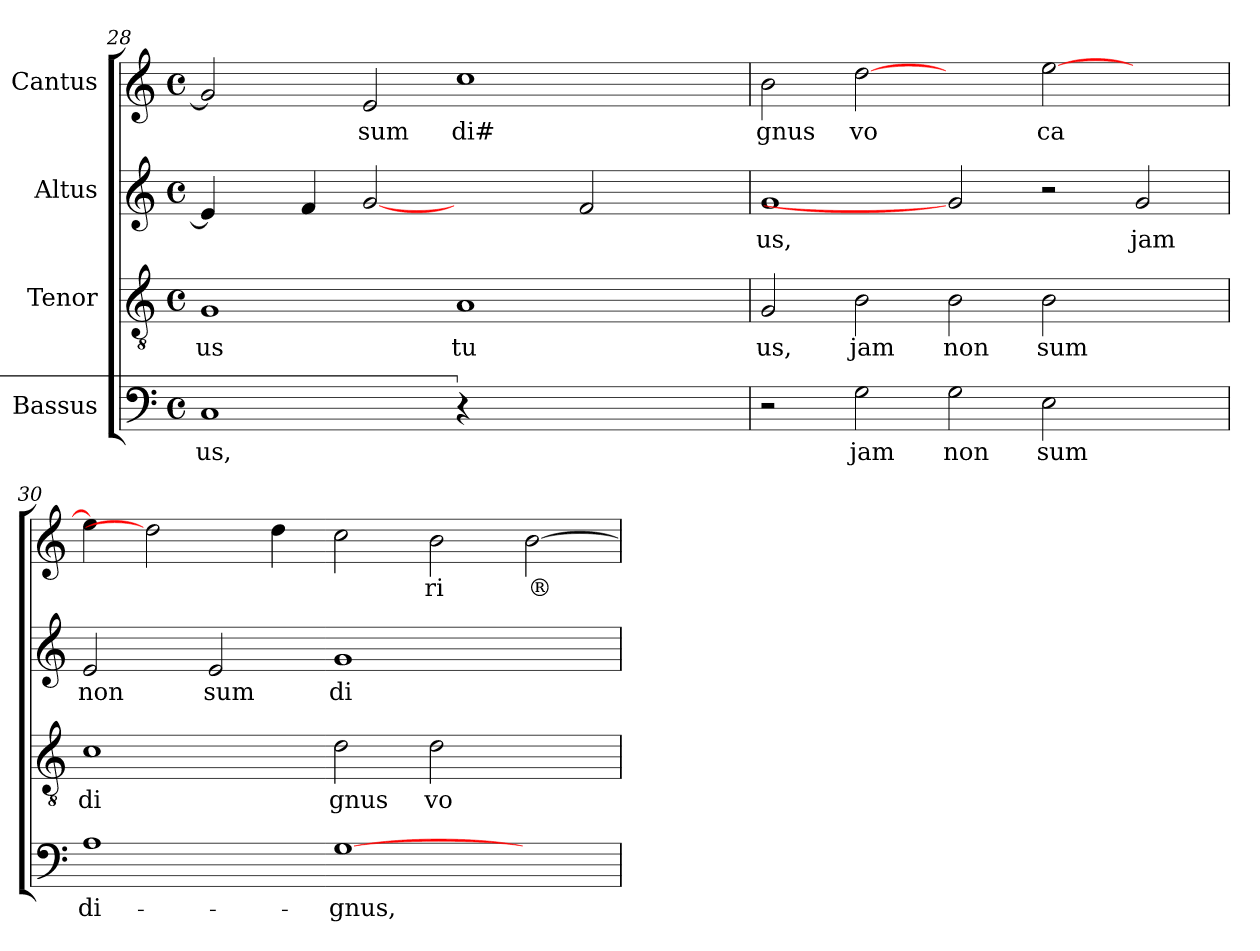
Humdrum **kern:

**kern	**text	**kern	**text	**kern	**text	**kern	**text
*part4	*part4	*part3	*part3	*part2	*part2	*part1	*part1
*staff4	*staff4	*staff3	*staff3	*staff2	*staff2	*staff1	*staff1
*I"Bassus	*	*I"Tenor	*	*I"Altus	*	*I"Cantus	*
!!LO:LB:g=z
*clefF4	*	*clefGv2	*	*clefG2	*	*clefG2	*
*	*	*	*	*k[]	*	*	*
*	*	*	*	*C:	*	*	*
*M4/4	*	*M4/4	*	*M4/4	*	*M4/4	*
*met(c)	*	*met(c)	*	*met(c)	*	*met(c)	*
=28	=28	=28	=28	=28	=28	=28	=28
!	!LO:LY:b:cj	!	!LO:LY:b:cj	!	!	!	!
*	*	*	*	*^	*	*	*
1C	-us,	1G	us	4e/]	8ryy	.	2g/]	.
.	.	.	.	.	16ryy	.	.	.
.	.	.	.	.	64ryy	.	.	.
.	.	.	.	.	1ryy	.	.	.
.	.	.	.	4f/	.	.	.	.
!	!	!	!	!	!	!	!	!LO:LY:b:cj
.	.	.	.	[2g	.	.	2e/	sum
!LO:N:vis=1	!	!	!LO:LY:b:cj	!	!	!	!	!LO:LY:b:cj
4%5r	.	1A	tu	2ryy	.	.	1cc	di#
.	.	.	.	.	1ryy	.	.	.
.	.	.	.	2f/	.	.	.	.
.	.	4ryy	.	4ryy	.	.	4ryy	.
.	.	.	.	.	32.ryy	.	.	.
=29	=29	=29	=29	=29	=29	=29	=29	=29
!	!	!	!LO:LY:b:cj	!	!	!LO:LY:b:cj	!	!LO:LY:b:cj
*	*	*	*	*v	*v	*	*	*
2r	.	2G/	us,	1g	us,	2b\	gnus
!	!LO:LY:b:cj	!	!LO:LY:b:cj	!	!	!	!LO:LY:b:cj
2G\	jam	2B\	jam	.	.	[2dd	vo
!	!LO:LY:b:cj	!	!LO:LY:b:cj	!	!	!	!
2G\	non	2B\	non	2g]	.	2ryy	.
!	!LO:LY:b:cj	!	!LO:LY:b:cj	!	!	!	!LO:LY:b:cj
2E\	sum	2B\	sum	2r	.	[>2ee\	ca
!	!	!	!	!	!LO:LY:b:cj	!	!
2ryy	.	2ryy	.	2g/	jam	2ryy	.
=30	=30	=30	=30	=30	=30	=30	=30
!	!LO:LY:b:cj	!	!LO:LY:b:cj	!	!LO:LY:b:cj	!	!
1A	di-	1c	di	2e/	non	4ee\]	.
.	.	.	.	.	.	2dd]	.
!	!	!	!	!	!LO:LY:b:cj	!	!
.	.	.	.	2e/	sum	.	.
.	.	.	.	.	.	4dd\	.
!	!LO:LY:b	!	!LO:LY:b:cj	!	!LO:LY:b:cj	!	!
[>1G	-gnus,	2d\	gnus	1g	di	2cc\	.
!	!	!	!LO:LY:b:cj	!	!	!	!LO:LY:b:cj
.	.	2d\	vo	.	.	2b\	ri
!	!	!	!	!	!	!	!LO:LY:b:cj
2ryy	.	2ryy	.	2ryy	.	[>2b\	®
=	=	=	=	=	=	=	=
*-	*-	*-	*-	*-	*-	*-	*-
